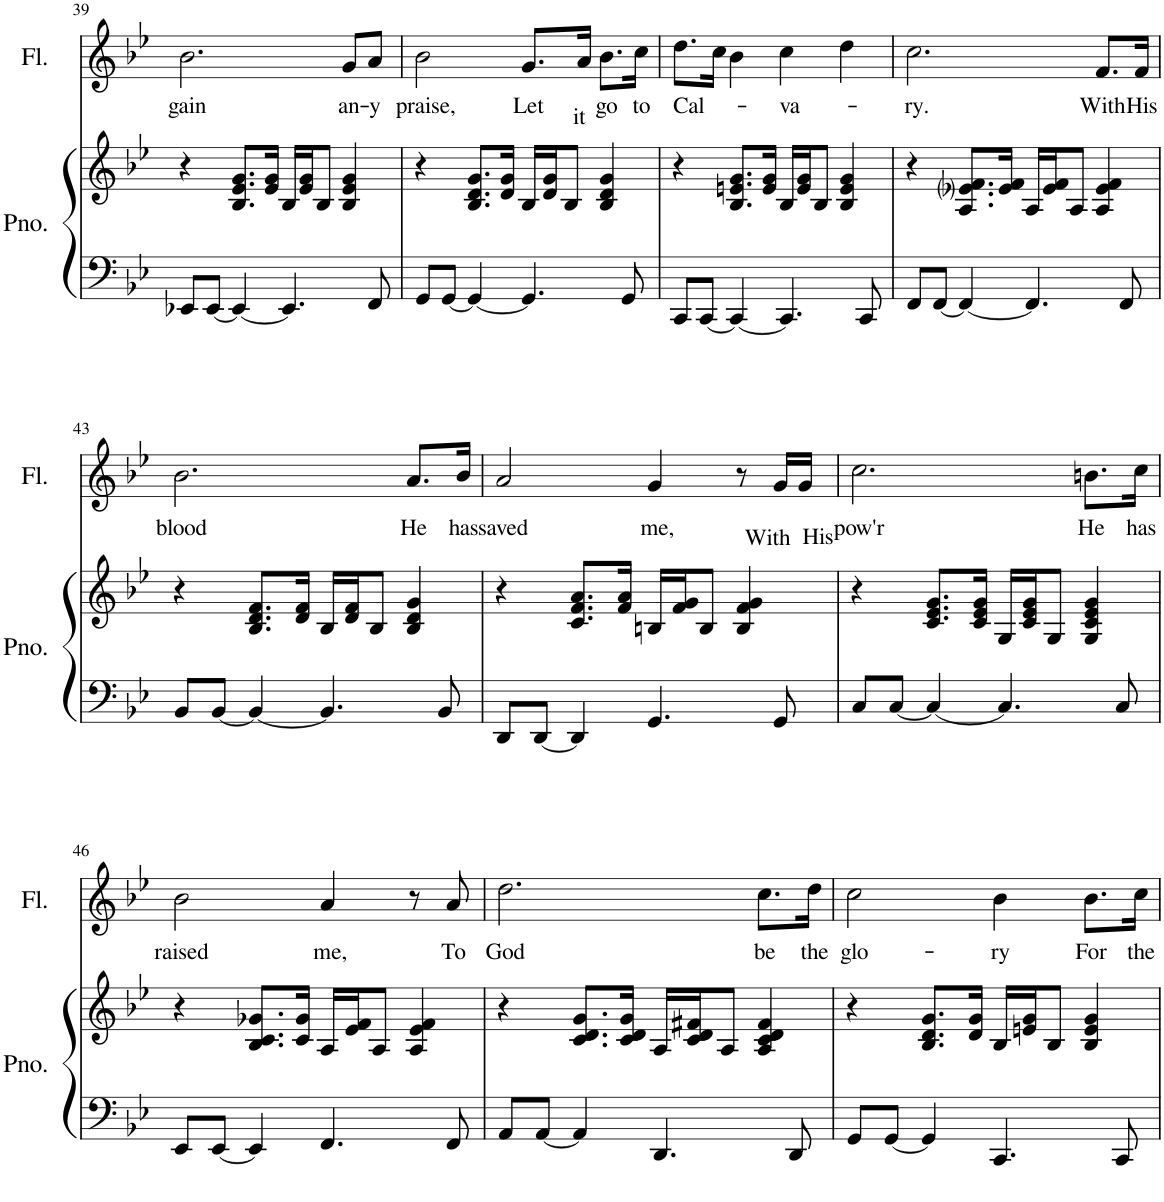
**kern	**kern	**kern	**text
*part2	*part2	*part1	*part1
*staff3	*staff2	*staff1	*staff1
*I"Grand Piano	*	*I"Flute	*
*I'Pno.	*	*I'Fl.	*
!!LO:PB:g=z
*clefF4	*clefG2	*clefG2	*
*k[b-e-]	*k[b-e-]	*k[b-e-]	*
*M4/4	*M4/4	*M4/4	*
*met(c)	*met(c)	*met(c)	*
=39	=39	=39	=39
!	!	!	!LO:LY:b
8EE-X/L	4r	2.b-\	gain
[8EE-/J	.	.	.
4EE-/_	8.B-/ 8.e-/ 8.g/L	.	.
.	16e-/ 16g/Jk	.	.
4.EE-/]	16B-/LL	.	.
.	16e-/ 16g/J	.	.
.	8B-/J	.	.
!	!	!	!LO:LY:b
.	4B-/ 4e-/ 4g/	8g/L	an-
!	!	!	!LO:LY:b
8FF/	.	8a/J	-y
=40	=40	=40	=40
!	!	!	!LO:LY:b
8GG/L	4r	2b-\	praise,
[8GG/J	.	.	.
4GG/_	8.B-/ 8.d/ 8.g/L	.	.
.	16d/ 16g/Jk	.	.
!	!	!	!LO:LY:b
4.GG/]	16B-/LL	8.g/L	Let
.	16d/ 16g/J	.	.
.	8B-/J	.	.
!	!	!	!LO:LY:b
.	.	16a/Jk	it
!	!	!	!LO:LY:b
.	4B-/ 4d/ 4g/	8.b-\L	go
8GG/	.	.	.
!	!	!	!LO:LY:b
.	.	16cc\Jk	to
=41	=41	=41	=41
!	!	!	!LO:LY:b
8CC/L	4r	8.dd\L	Cal-
[8CC/J	.	.	.
.	.	16cc\Jk	.
4CC/_	8.B-/ 8.en/ 8.g/L	4b-\	.
.	16e/ 16g/Jk	.	.
!	!	!	!LO:LY:b
4.CC/]	16B-/LL	4cc\	-va-
.	16e/ 16g/J	.	.
.	8B-/J	.	.
.	4B-/ 4e/ 4g/	4dd\	.
8CC/	.	.	.
=42	=42	=42	=42
!	!	!	!LO:LY:b
8FF/L	4r	2.cc\	-ry.
[8FF/J	.	.	.
4FF/_	8.A/ 8.e-i/ 8.f/L	.	.
.	16e-/ 16f/Jk	.	.
4.FF/]	16A/LL	.	.
.	16e-/ 16f/J	.	.
.	8A/J	.	.
!	!	!	!LO:LY:b
.	4A/ 4e-/ 4f/	8.f/L	With
8FF/	.	.	.
!	!	!	!LO:LY:b
.	.	16f/Jk	His
!!LO:LB:g=z
=43	=43	=43	=43
!	!	!	!LO:LY:b
8BB-/L	4r	2.b-\	blood
[8BB-/J	.	.	.
4BB-/_	8.B-/ 8.d/ 8.f/L	.	.
.	16d/ 16f/Jk	.	.
4.BB-/]	16B-/LL	.	.
.	16d/ 16f/J	.	.
.	8B-/J	.	.
!	!	!	!LO:LY:b
.	4B-/ 4d/ 4g/	8.a/L	He
8BB-/	.	.	.
!	!	!	!LO:LY:b
.	.	16b-/Jk	has
=44	=44	=44	=44
!	!	!	!LO:LY:b
8DD/L	4r	2a/	saved
[8DD/J	.	.	.
4DD/]	8.c/ 8.f/ 8.a/L	.	.
.	16f/ 16a/Jk	.	.
!	!	!	!LO:LY:b
4.GG/	16Bn/LL	4g/	me,
.	16f/ 16g/J	.	.
.	8B/J	.	.
.	4B/ 4f/ 4g/	8r	.
!	!	!	!LO:LY:b
8GG/	.	16g/LL	With
!	!	!	!LO:LY:b
.	.	16g/JJ	His
=45	=45	=45	=45
!	!	!	!LO:LY:b
8C/L	4r	2.cc\	pow'r
[8C/J	.	.	.
4C/_	8.c/ 8.e-/ 8.g/L	.	.
.	16c/ 16e-/ 16g/Jk	.	.
4.C/]	16G/LL	.	.
.	16c/ 16e-/ 16g/J	.	.
.	8G/J	.	.
!	!	!	!LO:LY:b
.	4G/ 4c/ 4e-/ 4g/	8.bn\L	He
8C/	.	.	.
!	!	!	!LO:LY:b
.	.	16cc\Jk	has
!!LO:LB:g=z
=46	=46	=46	=46
!	!	!	!LO:LY:b
8EE-/L	4r	2b-\	raised
[8EE-/J	.	.	.
4EE-/]	8.B-/ 8.c/ 8.g-X/L	.	.
.	16c/ 16g-/Jk	.	.
!	!	!	!LO:LY:b
4.FF/	16A/LL	4a/	me,
.	16e-/ 16f/J	.	.
.	8A/J	.	.
.	4A/ 4e-/ 4f/	8r	.
!	!	!	!LO:LY:b
8FF/	.	8a/	To
=47	=47	=47	=47
!	!	!	!LO:LY:b
8AA/L	4r	2.dd\	God
[8AA/J	.	.	.
4AA/]	8.c/ 8.d/ 8.g/L	.	.
.	16c/ 16d/ 16g/Jk	.	.
4.DD/	16A/LL	.	.
.	16c/ 16d/ 16f#X/J	.	.
.	8A/J	.	.
!	!	!	!LO:LY:b
.	4A/ 4c/ 4d/ 4f#/	8.cc\L	be
8DD/	.	.	.
!	!	!	!LO:LY:b
.	.	16dd\Jk	the
=48	=48	=48	=48
!	!	!	!LO:LY:b
8GG/L	4r	2cc\	glo-
[8GG/J	.	.	.
4GG/]	8.B-/ 8.d/ 8.g/L	.	.
.	16d/ 16g/Jk	.	.
!	!	!	!LO:LY:b
4.CC/	16B-/LL	4b-\	-ry
.	16en/ 16g/J	.	.
.	8B-/J	.	.
!	!	!	!LO:LY:b
.	4B-/ 4e/ 4g/	8.b-\L	For
8CC/	.	.	.
!	!	!	!LO:LY:b
.	.	16cc\Jk	the
=	=	=	=
*-	*-	*-	*-
